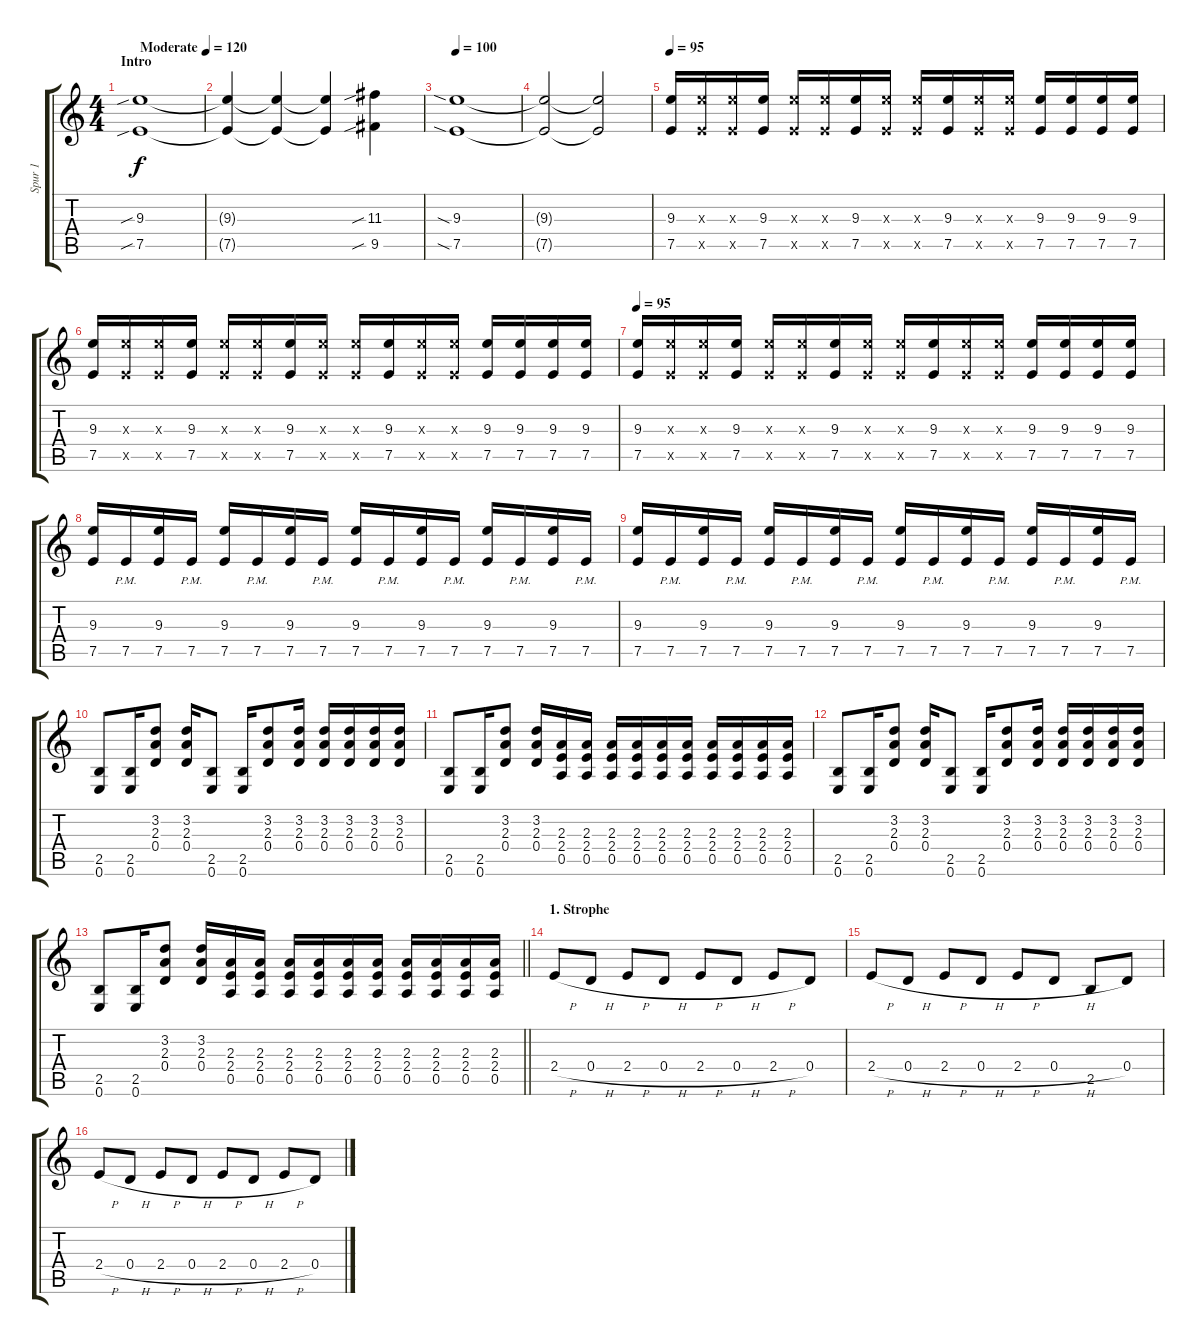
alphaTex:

\track ("Spur 1" "Spur 1") {instrument distortionguitar}
\staff {score tabs}
\tuning (E4 B3 G3 D3 A2 E2) {hide}
\ts (4 4)
\section ("" "Intro")
\tempo (120 "Moderate")
\tempo 95
\tempo (120 "Moderate")
\clef g2
\ks c
(9.3{sib} 7.5{sib}).1{dy f instrument distortionguitar} |
(9.3{t} 7.5{t}).4 (9.3{t} 7.5{t}).4 (9.3{t} 7.5{t}).4 (11.3{sib} 9.5{sib}).4 |
\tempo 100
(9.3{sia} 7.5{sia}).1 |
(9.3{t} 7.5{t}).2 (9.3{t} 7.5{t}).2 |
\tempo 95
(9.3 7.5).16 (9.3{x} 7.5{x}).16 (9.3{x} 7.5{x}).16 (9.3 7.5).16 (9.3{x} 7.5{x}).16 (9.3{x} 7.5{x}).16 (9.3 7.5).16 (9.3{x} 7.5{x}).16 (9.3{x} 7.5{x}).16 (9.3 7.5).16 (9.3{x} 7.5{x}).16 (9.3{x} 7.5{x}).16 (9.3 7.5).16 (9.3 7.5).16 (9.3 7.5).16 (9.3 7.5).16 |
(9.3 7.5).16 (9.3{x} 7.5{x}).16 (9.3{x} 7.5{x}).16 (9.3 7.5).16 (9.3{x} 7.5{x}).16 (9.3{x} 7.5{x}).16 (9.3 7.5).16 (9.3{x} 7.5{x}).16 (9.3{x} 7.5{x}).16 (9.3 7.5).16 (9.3{x} 7.5{x}).16 (9.3{x} 7.5{x}).16 (9.3 7.5).16 (9.3 7.5).16 (9.3 7.5).16 (9.3 7.5).16 |
\tempo 95
(9.3 7.5).16 (9.3{x} 7.5{x}).16 (9.3{x} 7.5{x}).16 (9.3 7.5).16 (9.3{x} 7.5{x}).16 (9.3{x} 7.5{x}).16 (9.3 7.5).16 (9.3{x} 7.5{x}).16 (9.3{x} 7.5{x}).16 (9.3 7.5).16 (9.3{x} 7.5{x}).16 (9.3{x} 7.5{x}).16 (9.3 7.5).16 (9.3 7.5).16 (9.3 7.5).16 (9.3 7.5).16 |
(9.3 7.5).16 7.5{pm}.16 (9.3 7.5).16 7.5{pm}.16 (9.3 7.5).16 7.5{pm}.16 (9.3 7.5).16 7.5{pm}.16 (9.3 7.5).16 7.5{pm}.16 (9.3 7.5).16 7.5{pm}.16 (9.3 7.5).16 7.5{pm}.16 (9.3 7.5).16 7.5{pm}.16 |
(9.3 7.5).16 7.5{pm}.16 (9.3 7.5).16 7.5{pm}.16 (9.3 7.5).16 7.5{pm}.16 (9.3 7.5).16 7.5{pm}.16 (9.3 7.5).16 7.5{pm}.16 (9.3 7.5).16 7.5{pm}.16 (9.3 7.5).16 7.5{pm}.16 (9.3 7.5).16 7.5{pm}.16 |
(2.5 0.6).8 (2.5 0.6).16 (3.2 2.3 0.4).8 (3.2 2.3 0.4).16 (2.5 0.6).8 (2.5 0.6).16 (3.2 2.3 0.4).8 (3.2 2.3 0.4).16 (3.2 2.3 0.4).16 (3.2 2.3 0.4).16 (3.2 2.3 0.4).16 (3.2 2.3 0.4).16 |
(2.5 0.6).8 (2.5 0.6).16 (3.2 2.3 0.4).8 (3.2 2.3 0.4).16 (2.3 2.4 0.5).16 (2.3 2.4 0.5).16 (2.3 2.4 0.5).16 (2.3 2.4 0.5).16 (2.3 2.4 0.5).16 (2.3 2.4 0.5).16 (2.3 2.4 0.5).16 (2.3 2.4 0.5).16 (2.3 2.4 0.5).16 (2.3 2.4 0.5).16 |
(2.5 0.6).8 (2.5 0.6).16 (3.2 2.3 0.4).8 (3.2 2.3 0.4).16 (2.5 0.6).8 (2.5 0.6).16 (3.2 2.3 0.4).8 (3.2 2.3 0.4).16 (3.2 2.3 0.4).16 (3.2 2.3 0.4).16 (3.2 2.3 0.4).16 (3.2 2.3 0.4).16 |
\barLineRight lightlight
(2.5 0.6).8 (2.5 0.6).16 (3.2 2.3 0.4).8 (3.2 2.3 0.4).16 (2.3 2.4 0.5).16 (2.3 2.4 0.5).16 (2.3 2.4 0.5).16 (2.3 2.4 0.5).16 (2.3 2.4 0.5).16 (2.3 2.4 0.5).16 (2.3 2.4 0.5).16 (2.3 2.4 0.5).16 (2.3 2.4 0.5).16 (2.3 2.4 0.5).16 |
\section ("" "1. Strophe")
2.4{h}.8 0.4{h}.8 2.4{h}.8 0.4{h}.8 2.4{h}.8 0.4{h}.8 2.4{h}.8 0.4.8 |
2.4{h}.8 0.4{h}.8 2.4{h}.8 0.4{h}.8 2.4{h}.8 0.4{h}.8 2.5.8 0.4.8 |
2.4{h}.8 0.4{h}.8 2.4{h}.8 0.4{h}.8 2.4{h}.8 0.4{h}.8 2.4{h}.8 0.4.8
